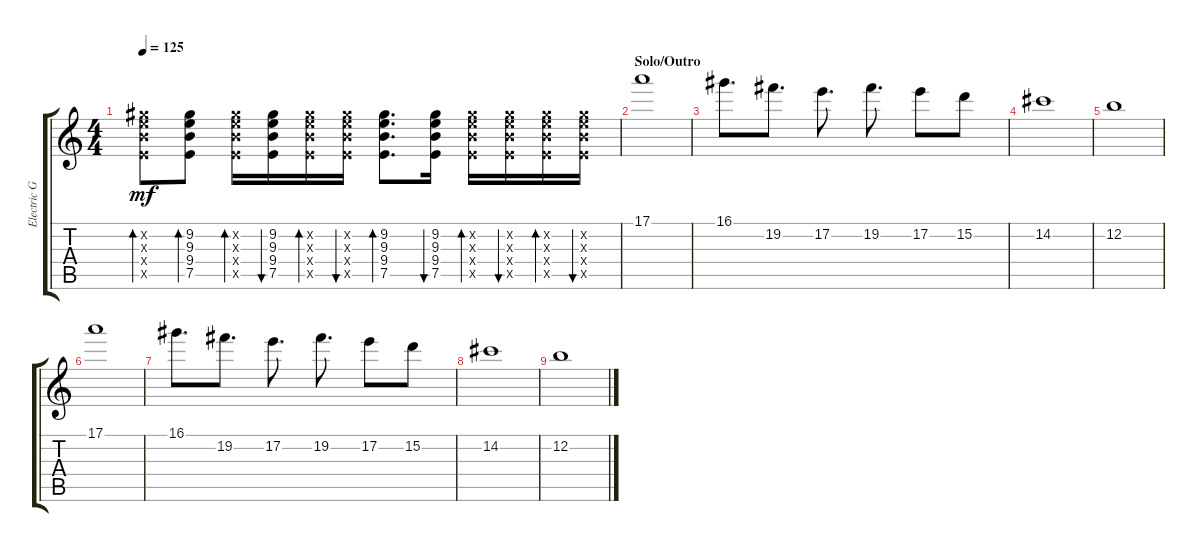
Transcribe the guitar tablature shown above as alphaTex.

\track ("Electric Guitar" "Electric G") {instrument electricguitarclean}
\staff {score tabs}
\tuning (E4 B3 G3 D3 A2 E2) {hide}
\ts (4 4)
\tempo 125
\clef g2
\ks c
(9.2{x} 9.3{x} 9.4{x} 7.5{x}).8{bd 30 dy mf} (9.2 9.3 9.4 7.5).8{bd 30} (9.2{x} 9.3{x} 9.4{x} 7.5{x}).16{bd 30} (9.2 9.3 9.4 7.5).16{bu 30} (9.2{x} 9.3{x} 9.4{x} 7.5{x}).16{bd 30} (9.2{x} 9.3{x} 9.4{x} 7.5{x}).16{bu 30} (9.2 9.3 9.4 7.5).8{d bd 30} (9.2 9.3 9.4 7.5).16{bu 30} (9.2{x} 9.3{x} 9.4{x} 7.5{x}).16{bd 30} (9.2{x} 9.3{x} 9.4{x} 7.5{x}).16{bu 30} (9.2{x} 9.3{x} 9.4{x} 7.5{x}).16{bd 30} (9.2{x} 9.3{x} 9.4{x} 7.5{x}).16{bu 30} |
\section ("" "Solo/Outro")
17.1.1 |
16.1.8{d} 19.2.8{d} 17.2.8{d} 19.2.8{d} 17.2.8 15.2.8 |
14.2.1 |
12.2.1 |
17.1.1 |
16.1.8{d} 19.2.8{d} 17.2.8{d} 19.2.8{d} 17.2.8 15.2.8 |
14.2.1 |
12.2.1
